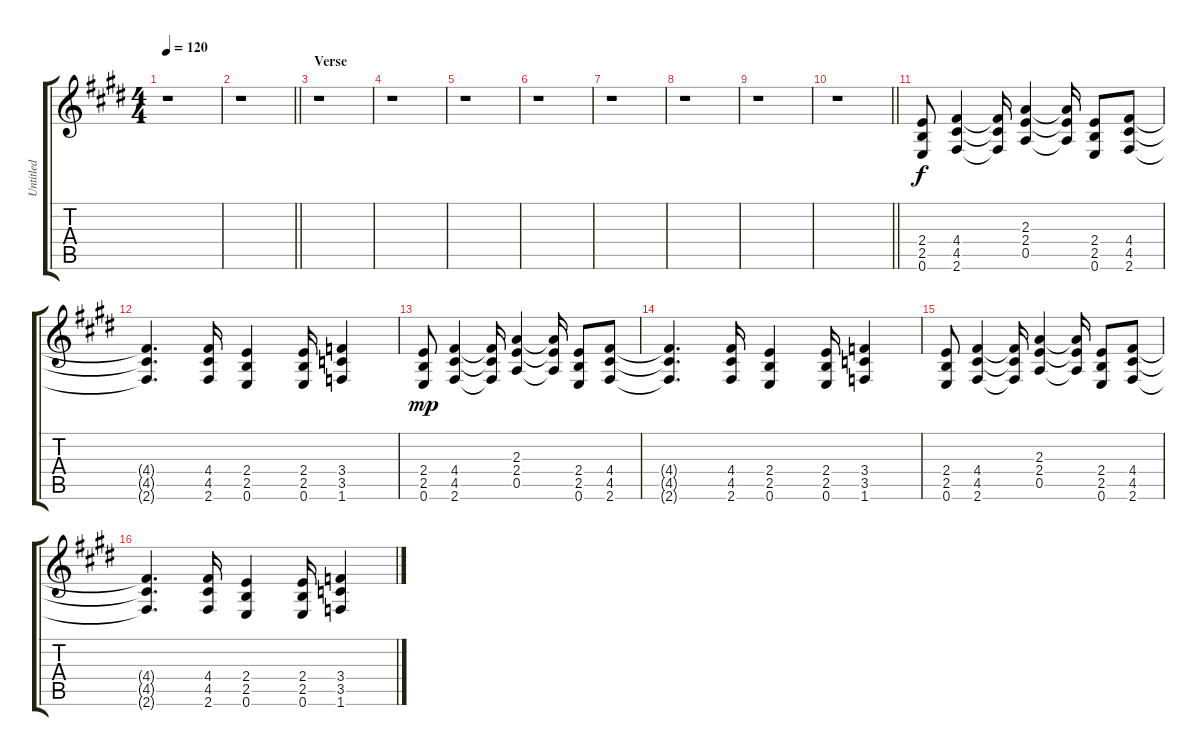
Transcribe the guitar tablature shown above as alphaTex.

\track ("Untitled" "Untitled") {instrument overdrivenguitar}
\staff {score tabs}
\tuning (E4 B3 G3 D3 A2 E2) {hide}
\ts (4 4)
\tempo 120
\clef g2
\ks e
r.1{dy f instrument overdrivenguitar} |
\barLineRight lightlight
r.1 |
\section ("" "Verse")
r.1 |
r.1 |
r.1 |
r.1 |
r.1 |
r.1 |
r.1 |
\barLineRight lightlight
r.1 |
(2.4 2.5 0.6).8 (4.4 4.5 2.6).4 (4.4{t} 4.5{t} 2.6{t}).16 (2.3 2.4 0.5).4 (2.3{t} 2.4{t} 0.5{t}).16 (2.4 2.5 0.6).8 (4.4 4.5 2.6).8 |
(4.4{t} 4.5{t} 2.6{t}).4{d} (4.4 4.5 2.6).16 (2.4 2.5 0.6).4 (2.4 2.5 0.6).16 (3.4 3.5 1.6).4 |
(2.4 2.5 0.6).8{dy mp} (4.4 4.5 2.6).4 (4.4{t} 4.5{t} 2.6{t}).16 (2.3 2.4 0.5).4 (2.3{t} 2.4{t} 0.5{t}).16 (2.4 2.5 0.6).8 (4.4 4.5 2.6).8 |
(4.4{t} 4.5{t} 2.6{t}).4{d} (4.4 4.5 2.6).16 (2.4 2.5 0.6).4 (2.4 2.5 0.6).16 (3.4 3.5 1.6).4 |
(2.4 2.5 0.6).8 (4.4 4.5 2.6).4 (4.4{t} 4.5{t} 2.6{t}).16 (2.3 2.4 0.5).4 (2.3{t} 2.4{t} 0.5{t}).16 (2.4 2.5 0.6).8 (4.4 4.5 2.6).8 |
(4.4{t} 4.5{t} 2.6{t}).4{d} (4.4 4.5 2.6).16 (2.4 2.5 0.6).4 (2.4 2.5 0.6).16 (3.4 3.5 1.6).4
